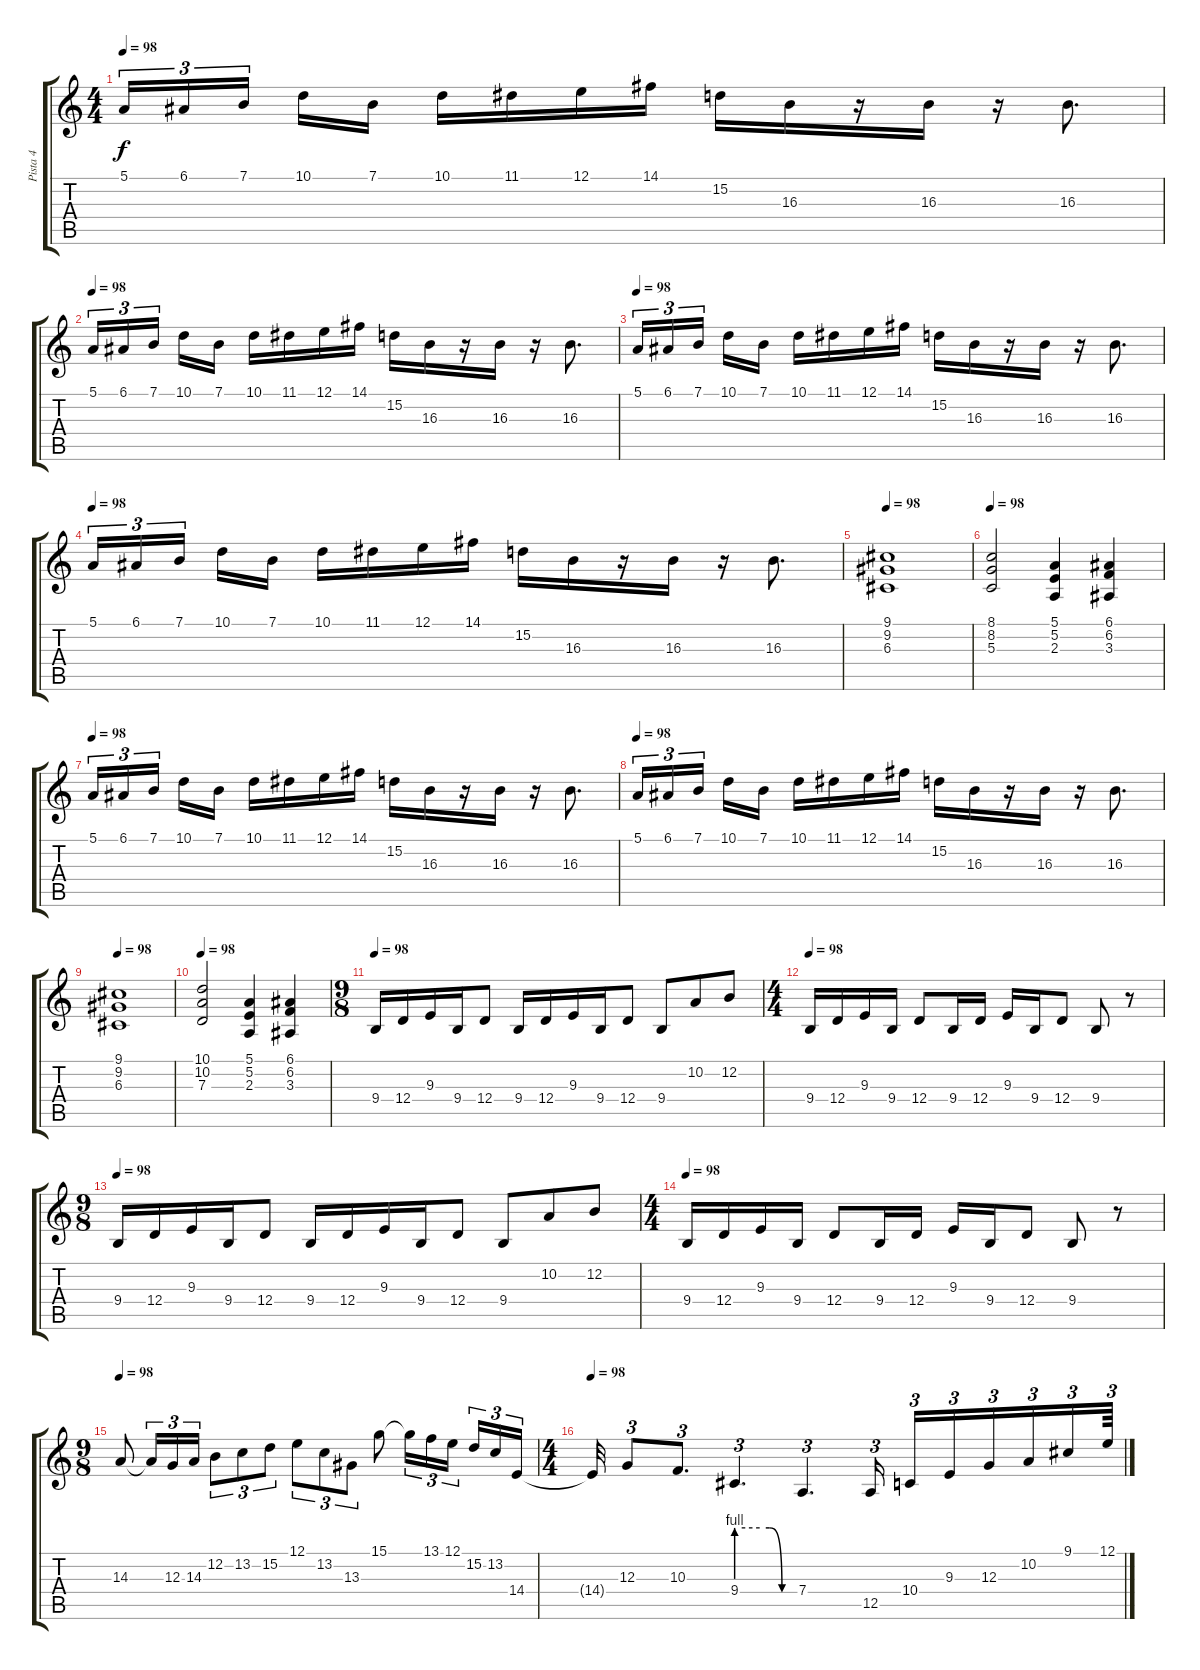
\track ("Pista 4" "Pista 4") {instrument rockorgan}
\staff {score tabs}
\tuning (E4 B3 G3 D3 A2 E2) {hide}
\ts (4 4)
\tempo 98
\clef g2
\ks c
5.1.16{tu (3 2) dy f volume 10 instrument rockorgan} 6.1.16{tu (3 2)} 7.1.16{tu (3 2)} 10.1.16 7.1.16 10.1.16 11.1.16 12.1.16 14.1.16 15.2.16 16.3.16 r.16 16.3.16 r.16 16.3.8{d} |
\tempo 98
5.1.16{tu (3 2) volume 10 instrument rockorgan} 6.1.16{tu (3 2)} 7.1.16{tu (3 2)} 10.1.16 7.1.16 10.1.16 11.1.16 12.1.16 14.1.16 15.2.16 16.3.16 r.16 16.3.16 r.16 16.3.8{d} |
\tempo 98
5.1.16{tu (3 2) volume 10 instrument rockorgan} 6.1.16{tu (3 2)} 7.1.16{tu (3 2)} 10.1.16 7.1.16 10.1.16 11.1.16 12.1.16 14.1.16 15.2.16 16.3.16 r.16 16.3.16 r.16 16.3.8{d} |
\tempo 98
5.1.16{tu (3 2) volume 10 instrument rockorgan} 6.1.16{tu (3 2)} 7.1.16{tu (3 2)} 10.1.16 7.1.16 10.1.16 11.1.16 12.1.16 14.1.16 15.2.16 16.3.16 r.16 16.3.16 r.16 16.3.8{d} |
\tempo 98
(9.1 9.2 6.3).1{volume 10 instrument rockorgan} |
\tempo 98
(8.1 8.2 5.3).2 (5.1 5.2 2.3).4 (6.1 6.2 3.3).4 |
\tempo 98
5.1.16{tu (3 2) volume 10 instrument rockorgan} 6.1.16{tu (3 2)} 7.1.16{tu (3 2)} 10.1.16 7.1.16 10.1.16 11.1.16 12.1.16 14.1.16 15.2.16 16.3.16 r.16 16.3.16 r.16 16.3.8{d} |
\tempo 98
5.1.16{tu (3 2) volume 10 instrument rockorgan} 6.1.16{tu (3 2)} 7.1.16{tu (3 2)} 10.1.16 7.1.16 10.1.16 11.1.16 12.1.16 14.1.16 15.2.16 16.3.16 r.16 16.3.16 r.16 16.3.8{d} |
\tempo 98
(9.1 9.2 6.3).1{volume 10 instrument rockorgan} |
\tempo 98
(10.1 10.2 7.3).2 (5.1 5.2 2.3).4 (6.1 6.2 3.3).4 |
\ts (9 8)
\tempo 98
9.4.16{volume 10 instrument rockorgan} 12.4.16 9.3.16 9.4.16 12.4.8 9.4.16 12.4.16 9.3.16 9.4.16 12.4.8 9.4.8 10.2.8 12.2.8 |
\ts (4 4)
\tempo 98
9.4.16{volume 10 instrument rockorgan} 12.4.16 9.3.16 9.4.16 12.4.8 9.4.16 12.4.16 9.3.16 9.4.16 12.4.8 9.4.8 r.8 |
\ts (9 8)
\tempo 98
9.4.16{volume 10 instrument rockorgan} 12.4.16 9.3.16 9.4.16 12.4.8 9.4.16 12.4.16 9.3.16 9.4.16 12.4.8 9.4.8 10.2.8 12.2.8 |
\ts (4 4)
\tempo 98
9.4.16{volume 10 instrument rockorgan} 12.4.16 9.3.16 9.4.16 12.4.8 9.4.16 12.4.16 9.3.16 9.4.16 12.4.8 9.4.8 r.8 |
\ts (9 8)
\tempo 98
14.3.8{volume 16 instrument lead3calliope} 14.3{t}.16{tu (3 2)} 12.3.16{tu (3 2)} 14.3.16{tu (3 2)} 12.2.8{tu (3 2)} 13.2.8{tu (3 2)} 15.2.8{tu (3 2)} 12.1.8{tu (3 2)} 13.2.8{tu (3 2)} 13.3.8{tu (3 2)} 15.1.8 15.1{t}.16{tu (3 2)} 13.1.16{tu (3 2)} 12.1.16{tu (3 2)} 15.2.16{tu (3 2)} 13.2.16{tu (3 2)} 14.4.16{tu (3 2)} |
\ts (4 4)
\tempo 98
14.4{t}.32{volume 16 instrument lead3calliope} 12.3.8{tu (3 2)} 10.3.8{d tu (3 2)} 9.4{be (custom 0 4 24 4 34 4 47 0 60 0)}.4{d tu (3 2)} 7.4.4{d tu (3 2)} 12.5.16{tu (3 2)} 10.4.16{tu (3 2)} 9.3.16{tu (3 2)} 12.3.16{tu (3 2)} 10.2.16{tu (3 2)} 9.1.16{tu (3 2)} 12.1.64{tu (3 2)}
